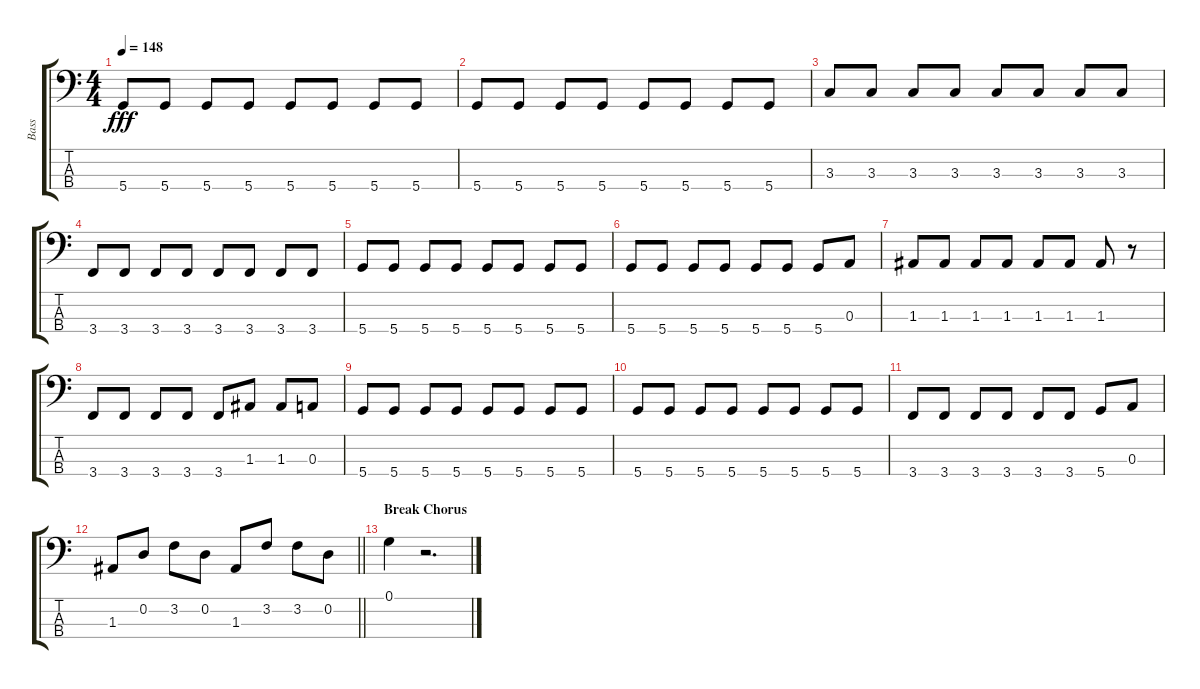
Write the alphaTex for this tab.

\track ("Bass" "Bass") {instrument electricbasspick}
\staff {score tabs}
\tuning (G2 D2 A1 D1) {hide}
\ts (4 4)
\tempo 148
\clef f4
\ks c
5.4.8{dy fff} 5.4.8 5.4.8 5.4.8 5.4.8 5.4.8 5.4.8 5.4.8 |
5.4.8 5.4.8 5.4.8 5.4.8 5.4.8 5.4.8 5.4.8 5.4.8 |
3.3.8 3.3.8 3.3.8 3.3.8 3.3.8 3.3.8 3.3.8 3.3.8 |
3.4.8 3.4.8 3.4.8 3.4.8 3.4.8 3.4.8 3.4.8 3.4.8 |
5.4.8 5.4.8 5.4.8 5.4.8 5.4.8 5.4.8 5.4.8 5.4.8 |
5.4.8 5.4.8 5.4.8 5.4.8 5.4.8 5.4.8 5.4.8 0.3.8 |
1.3.8 1.3.8 1.3.8 1.3.8 1.3.8 1.3.8 1.3.8 r.8 |
3.4.8 3.4.8 3.4.8 3.4.8 3.4.8 1.3.8 1.3.8 0.3.8 |
5.4.8 5.4.8 5.4.8 5.4.8 5.4.8 5.4.8 5.4.8 5.4.8 |
5.4.8 5.4.8 5.4.8 5.4.8 5.4.8 5.4.8 5.4.8 5.4.8 |
3.4.8 3.4.8 3.4.8 3.4.8 3.4.8 3.4.8 5.4.8 0.3.8 |
\barLineRight lightlight
1.3.8 0.2.8 3.2.8 0.2.8 1.3.8 3.2.8 3.2.8 0.2.8 |
\section ("" "Break Chorus")
0.1.4 r.2{d}
